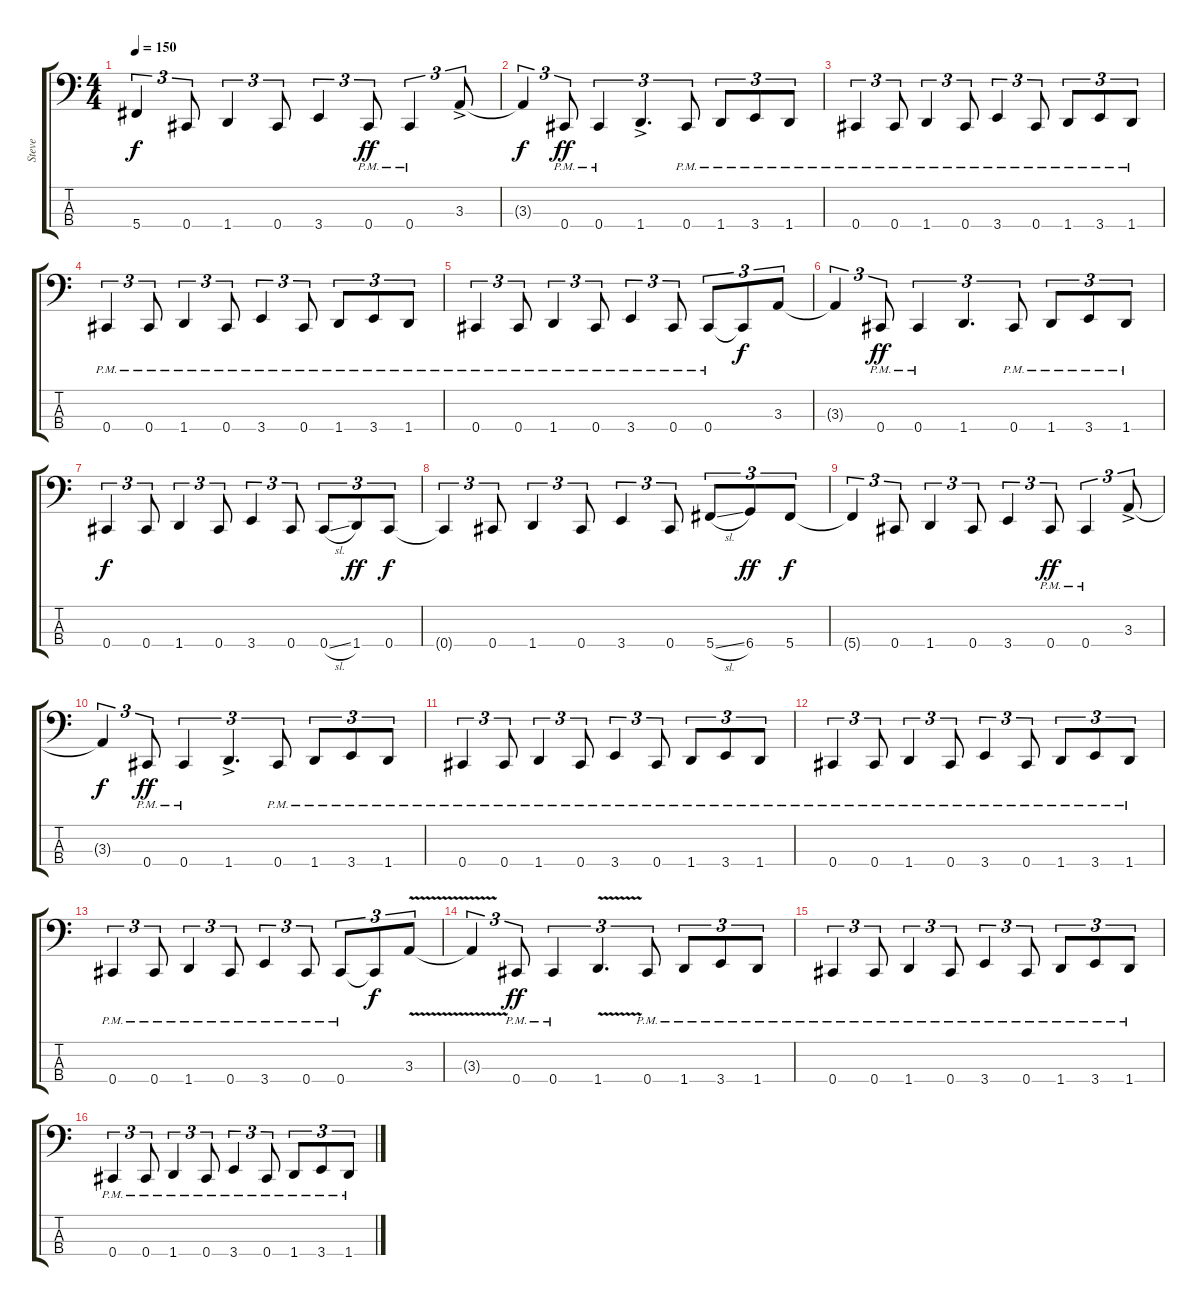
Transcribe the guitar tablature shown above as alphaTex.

\track ("Steve" "Steve") {instrument electricbassfinger}
\staff {score tabs}
\tuning (E2 B1 Gb1 Db1) {hide}
\ts (4 4)
\tempo 150
\clef f4
\ks c
5.4{t}.4{tu (3 2) dy f} 0.4.8{tu (3 2)} 1.4.4{tu (3 2)} 0.4.8{tu (3 2)} 3.4.4{tu (3 2)} 0.4{pm}.8{tu (3 2) dy ff} 0.4{pm}.4{tu (3 2)} 3.3{ac}.8{tu (3 2)} |
3.3{t}.4{tu (3 2) dy f} 0.4{pm}.8{tu (3 2) dy ff} 0.4{pm}.4{tu (3 2)} 1.4{ac}.4{d tu (3 2)} 0.4{pm}.8{tu (3 2)} 1.4{pm}.8{tu (3 2)} 3.4{pm}.8{tu (3 2)} 1.4{pm}.8{tu (3 2)} |
0.4{pm}.4{tu (3 2)} 0.4{pm}.8{tu (3 2)} 1.4{pm}.4{tu (3 2)} 0.4{pm}.8{tu (3 2)} 3.4{pm}.4{tu (3 2)} 0.4{pm}.8{tu (3 2)} 1.4{pm}.8{tu (3 2)} 3.4{pm}.8{tu (3 2)} 1.4{pm}.8{tu (3 2)} |
0.4{pm}.4{tu (3 2)} 0.4{pm}.8{tu (3 2)} 1.4{pm}.4{tu (3 2)} 0.4{pm}.8{tu (3 2)} 3.4{pm}.4{tu (3 2)} 0.4{pm}.8{tu (3 2)} 1.4{pm}.8{tu (3 2)} 3.4{pm}.8{tu (3 2)} 1.4{pm}.8{tu (3 2)} |
0.4{pm}.4{tu (3 2)} 0.4{pm}.8{tu (3 2)} 1.4{pm}.4{tu (3 2)} 0.4{pm}.8{tu (3 2)} 3.4{pm}.4{tu (3 2)} 0.4{pm}.8{tu (3 2)} 0.4{pm}.8{tu (3 2)} 0.4{t}.8{tu (3 2) dy f} 3.3.8{tu (3 2)} |
3.3{t}.4{tu (3 2)} 0.4{pm}.8{tu (3 2) dy ff} 0.4{pm}.4{tu (3 2)} 1.4.4{d tu (3 2)} 0.4{pm}.8{tu (3 2)} 1.4{pm}.8{tu (3 2)} 3.4{pm}.8{tu (3 2)} 1.4{pm}.8{tu (3 2)} |
0.4.4{tu (3 2) dy f} 0.4.8{tu (3 2)} 1.4.4{tu (3 2)} 0.4.8{tu (3 2)} 3.4.4{tu (3 2)} 0.4.8{tu (3 2)} 0.4{sl}.8{tu (3 2)} 1.4.8{tu (3 2) dy ff} 0.4.8{tu (3 2) dy f} |
0.4{t}.4{tu (3 2)} 0.4.8{tu (3 2)} 1.4.4{tu (3 2)} 0.4.8{tu (3 2)} 3.4.4{tu (3 2)} 0.4.8{tu (3 2)} 5.4{sl}.8{tu (3 2)} 6.4.8{tu (3 2) dy ff} 5.4.8{tu (3 2) dy f} |
5.4{t}.4{tu (3 2)} 0.4.8{tu (3 2)} 1.4.4{tu (3 2)} 0.4.8{tu (3 2)} 3.4.4{tu (3 2)} 0.4{pm}.8{tu (3 2) dy ff} 0.4{pm}.4{tu (3 2)} 3.3{ac}.8{tu (3 2)} |
3.3{t}.4{tu (3 2) dy f} 0.4{pm}.8{tu (3 2) dy ff} 0.4{pm}.4{tu (3 2)} 1.4{ac}.4{d tu (3 2)} 0.4{pm}.8{tu (3 2)} 1.4{pm}.8{tu (3 2)} 3.4{pm}.8{tu (3 2)} 1.4{pm}.8{tu (3 2)} |
0.4{pm}.4{tu (3 2)} 0.4{pm}.8{tu (3 2)} 1.4{pm}.4{tu (3 2)} 0.4{pm}.8{tu (3 2)} 3.4{pm}.4{tu (3 2)} 0.4{pm}.8{tu (3 2)} 1.4{pm}.8{tu (3 2)} 3.4{pm}.8{tu (3 2)} 1.4{pm}.8{tu (3 2)} |
0.4{pm}.4{tu (3 2)} 0.4{pm}.8{tu (3 2)} 1.4{pm}.4{tu (3 2)} 0.4{pm}.8{tu (3 2)} 3.4{pm}.4{tu (3 2)} 0.4{pm}.8{tu (3 2)} 1.4{pm}.8{tu (3 2)} 3.4{pm}.8{tu (3 2)} 1.4{pm}.8{tu (3 2)} |
0.4{pm}.4{tu (3 2)} 0.4{pm}.8{tu (3 2)} 1.4{pm}.4{tu (3 2)} 0.4{pm}.8{tu (3 2)} 3.4{pm}.4{tu (3 2)} 0.4{pm}.8{tu (3 2)} 0.4{pm}.8{tu (3 2)} 0.4{t}.8{tu (3 2) dy f} 3.3{v}.8{tu (3 2)} |
3.3{t}.4{tu (3 2)} 0.4{pm}.8{tu (3 2) dy ff} 0.4{pm}.4{tu (3 2)} 1.4{v}.4{d tu (3 2)} 0.4{pm}.8{tu (3 2)} 1.4{pm}.8{tu (3 2)} 3.4{pm}.8{tu (3 2)} 1.4{pm}.8{tu (3 2)} |
0.4{pm}.4{tu (3 2)} 0.4{pm}.8{tu (3 2)} 1.4{pm}.4{tu (3 2)} 0.4{pm}.8{tu (3 2)} 3.4{pm}.4{tu (3 2)} 0.4{pm}.8{tu (3 2)} 1.4{pm}.8{tu (3 2)} 3.4{pm}.8{tu (3 2)} 1.4{pm}.8{tu (3 2)} |
0.4{pm}.4{tu (3 2)} 0.4{pm}.8{tu (3 2)} 1.4{pm}.4{tu (3 2)} 0.4{pm}.8{tu (3 2)} 3.4{pm}.4{tu (3 2)} 0.4{pm}.8{tu (3 2)} 1.4{pm}.8{tu (3 2)} 3.4{pm}.8{tu (3 2)} 1.4{pm}.8{tu (3 2)}
